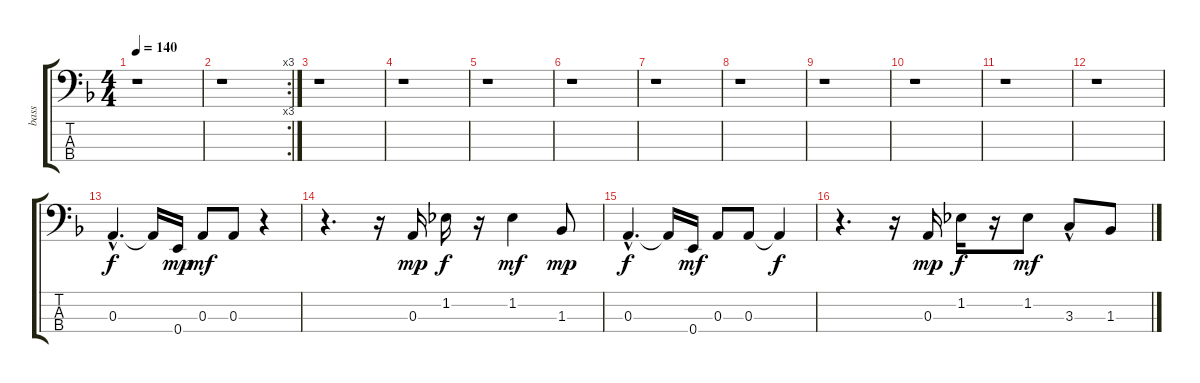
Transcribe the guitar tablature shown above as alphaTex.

\track ("bass" "bass") {instrument electricbassfinger}
\staff {score tabs}
\tuning (G2 D2 A1 E1) {hide}
\ts (4 4)
\tempo 140
\clef f4
\ks dminor
r.1{dy f instrument electricbassfinger} |
\rc 3
r.1 |
r.1 |
r.1 |
r.1 |
r.1 |
r.1 |
r.1 |
r.1 |
r.1 |
r.1 |
r.1 |
0.3{hac}.4{d} 0.3{t}.16 0.4.16{dy mp} 0.3.8{dy mf} 0.3.8 r.4 |
r.4{d} r.16 0.3.16{dy mp} 1.2.16{dy f} r.16 1.2.4{dy mf} 1.3.8{dy mp} |
0.3{hac}.4{d dy f} 0.3{t}.16 0.4.16{dy mf} 0.3.8 0.3.8 0.3{t}.4{dy f} |
r.4{d} r.16 0.3.16{dy mp} 1.2.16{dy f} r.16 1.2.8{dy mf} 3.3{hac}.8 1.3.8
